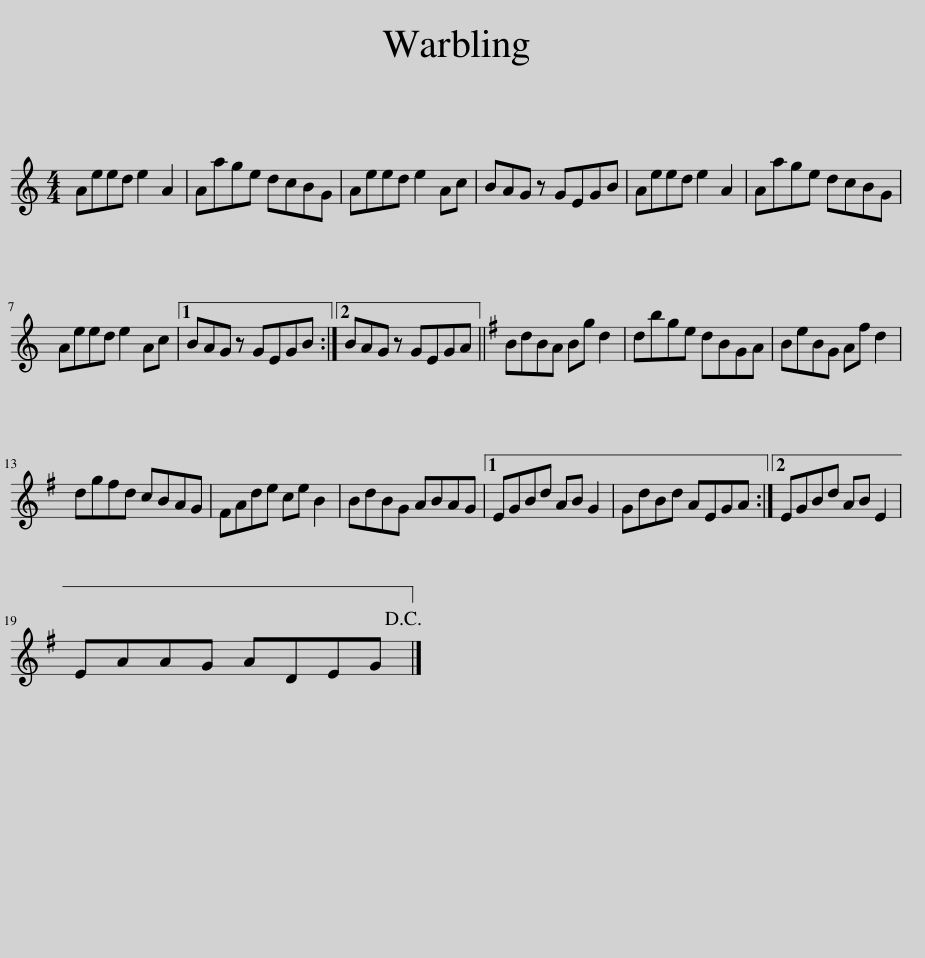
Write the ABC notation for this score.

X:1
L:1/8
M:4/4
I:linebreak $
K:C
V:1 treble
V:1
 Aeed e2 A2 | Aage dcBG | Aeed e2 Ac | BAG z GEGB | Aeed e2 A2 | %5
 Aage dcBG |$ Aeed e2 Ac |1 BAG z GEGB :|2 BAG z GEGA ||[K:G] BdBA Bg d2 | %10
 dbge dBGA | BeBG Af d2 |$ dgfd cBAG | FAde ce B2 | BdBG ABAG |1 %15
 EGBd AB G2 | GdBd AEGA :|2 EGBd AB E2 |$ EAAG ADEG!D.C.! |] %19
